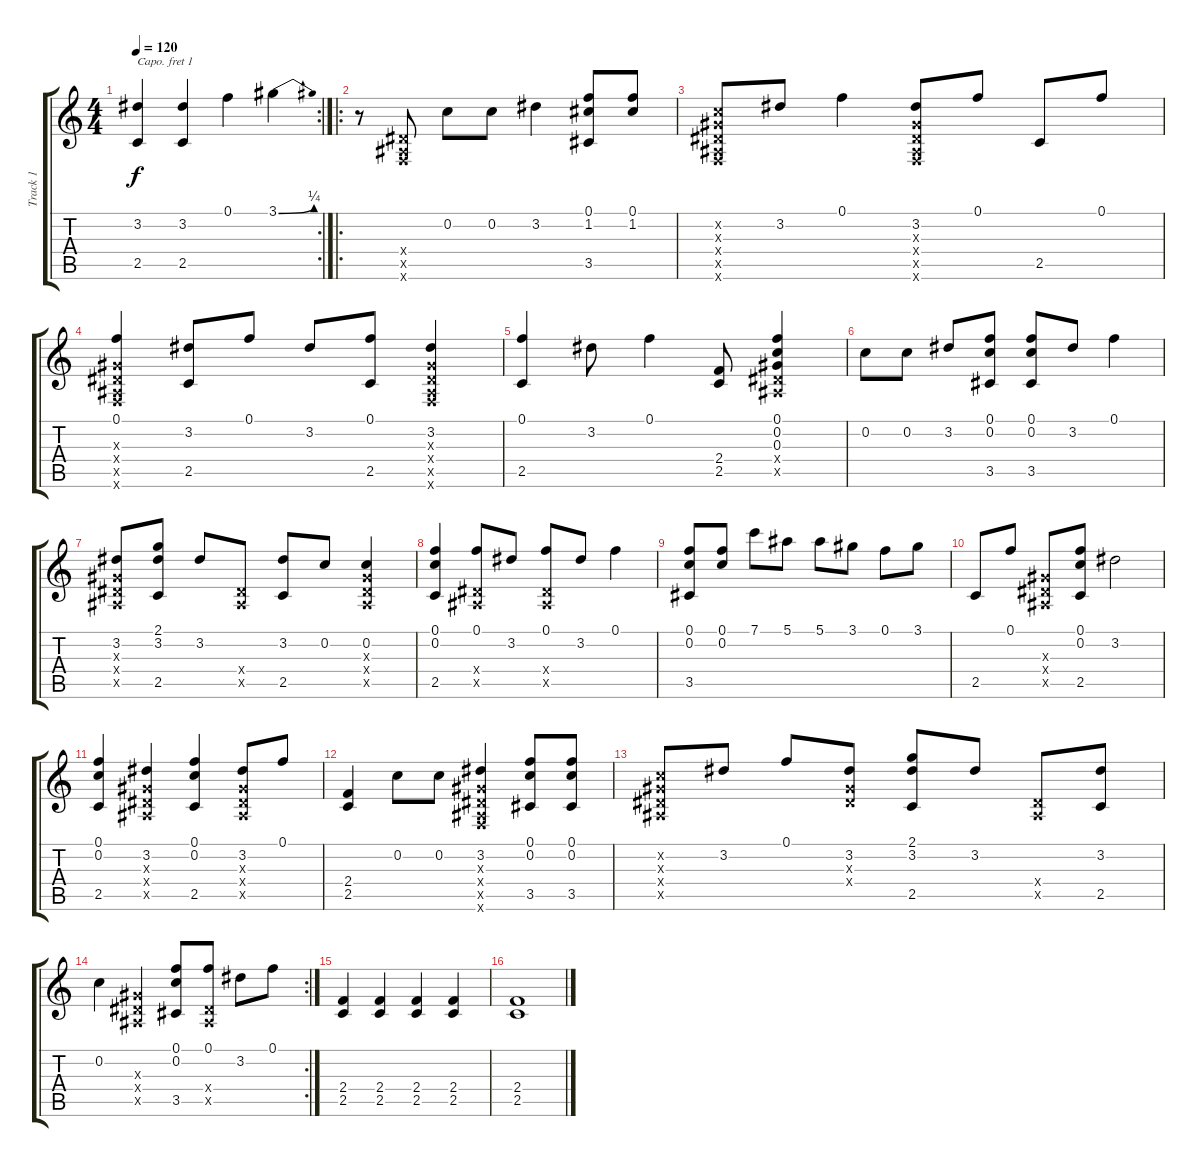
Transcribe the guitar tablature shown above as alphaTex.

\track ("Track 1" "Track 1") {instrument acousticguitarsteel}
\staff {score tabs}
\capo 1
\tuning (E4 B3 G3 D3 A2 E2) {hide}
\rc 2
\ts (4 4)
\tempo 120
\clef g2
\ks c
(3.2 2.5).4{dy f} (3.2 2.5).4 0.1.4 3.1{be (bend 0 0 60 1)}.4 |
\ro
r.8 (0.4{x} 0.5{x} 0.6{x}).8 0.2.8 0.2.8 3.2.4 (0.1 1.2 3.5).8 (0.1 1.2).8 |
(0.2{x} 0.3{x} 0.4{x} 0.5{x} 0.6{x}).8 3.2.8 0.1.4 (3.2 0.3{x} 0.4{x} 0.5{x} 0.6{x}).8 0.1.8 2.5.8 0.1.8 |
(0.1 0.3{x} 0.4{x} 0.5{x} 0.6{x}).4 (3.2 2.5).8 0.1.8 3.2.8 (0.1 2.5).8 (3.2 0.3{x} 0.4{x} 0.5{x} 0.6{x}).4 |
(0.1 2.5).4 3.2.8 0.1.4 (2.4 2.5).8 (0.1 0.2 0.3 0.4{x} 0.5{x}).4 |
0.2.8 0.2.8 3.2.8 (0.1 0.2 3.5).8 (0.1 0.2 3.5).8 3.2.8 0.1.4 |
(3.2 0.3{x} 0.4{x} 0.5{x}).8 (2.1 3.2 2.5).8 3.2.8 (0.4{x} 0.5{x}).8 (3.2 2.5).8 0.2.8 (0.2 0.3{x} 0.4{x} 0.5{x}).4 |
(0.1 0.2 2.5).4 (0.1 0.4{x} 0.5{x}).8 3.2.8 (0.1 0.4{x} 0.5{x}).8 3.2.8 0.1.4 |
(0.1 0.2 3.5).8 (0.1 0.2).8 7.1.8 5.1.8 5.1.8 3.1.8 0.1.8 3.1.8 |
2.5.8 0.1.8 (0.3{x} 0.4{x} 0.5{x}).8 (0.1 0.2 2.5).8 3.2.2 |
(0.1 0.2 2.5).4 (3.2 0.3{x} 0.4{x} 0.5{x}).4 (0.1 0.2 2.5).4 (3.2 0.3{x} 0.4{x} 0.5{x}).8 0.1.8 |
(2.4 2.5).4 0.2.8 0.2.8 (3.2 0.3{x} 0.4{x} 0.5{x} 0.6{x}).4 (0.1 0.2 3.5).8 (0.1 0.2 3.5).8 |
(0.2{x} 0.3{x} 0.4{x} 0.5{x}).8 3.2.8 0.1.8 (3.2 0.3{x} 0.4{x}).8 (2.1 3.2 2.5).8 3.2.8 (0.4{x} 0.5{x}).8 (3.2 2.5).8 |
\rc 2
0.2.4 (0.3{x} 0.4{x} 0.5{x}).4 (0.1 0.2 3.5).8 (0.1 0.4{x} 0.5{x}).8 3.2.8 0.1.8 |
(2.4 2.5).4 (2.4 2.5).4 (2.4 2.5).4 (2.4 2.5).4 |
(2.4 2.5).1
